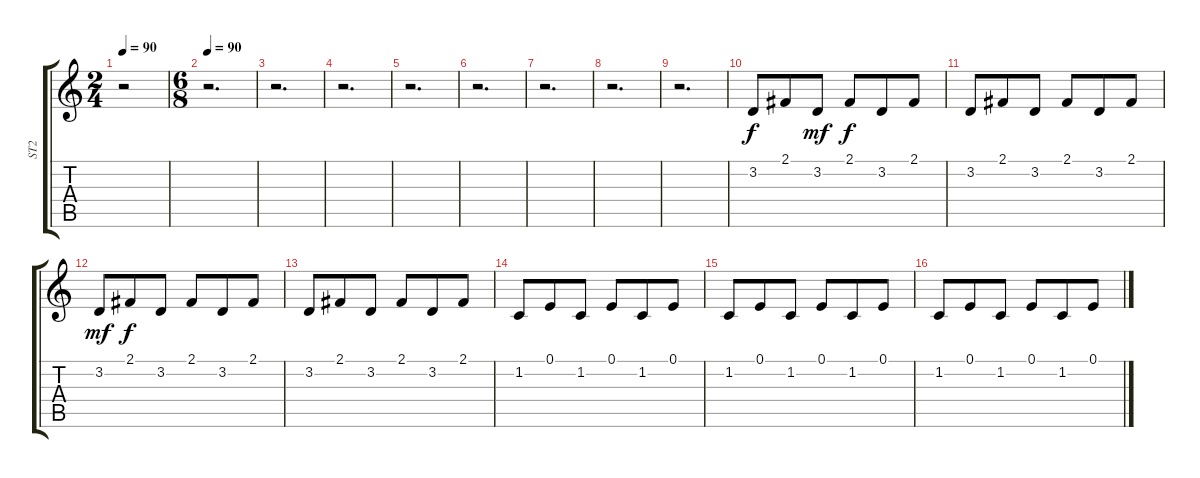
\track ("ST2" "ST2") {instrument stringensemble1}
\staff {score tabs}
\tuning (E4 B3 G3 D3 A2 E2) {hide}
\ts (2 4)
\tempo 90
\clef g2
\ks c
r.2{dy f instrument stringensemble1} |
\ts (6 8)
\tempo 90
r.2{d} |
r.2{d} |
r.2{d} |
r.2{d} |
r.2{d} |
r.2{d} |
r.2{d} |
r.2{d} |
3.2.8 2.1.8 3.2.8{dy mf} 2.1.8{dy f} 3.2.8 2.1.8 |
3.2.8 2.1.8 3.2.8 2.1.8 3.2.8 2.1.8 |
3.2.8{dy mf} 2.1.8{dy f} 3.2.8 2.1.8 3.2.8 2.1.8 |
3.2.8 2.1.8 3.2.8 2.1.8 3.2.8 2.1.8 |
1.2.8 0.1.8 1.2.8 0.1.8 1.2.8 0.1.8 |
1.2.8 0.1.8 1.2.8 0.1.8 1.2.8 0.1.8 |
1.2.8 0.1.8 1.2.8 0.1.8 1.2.8 0.1.8
